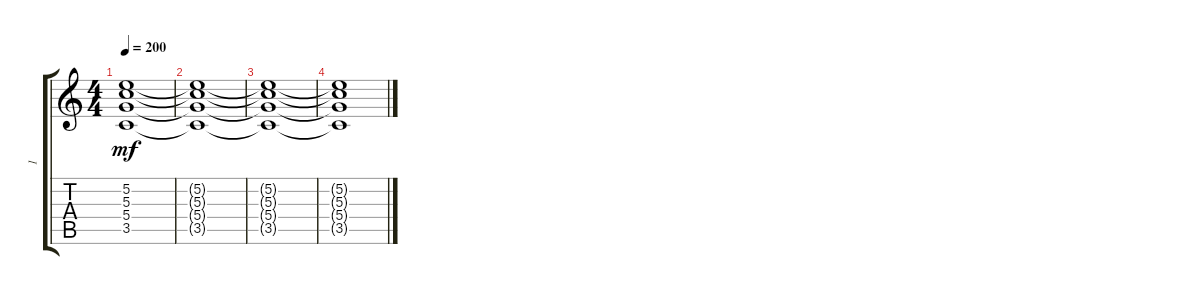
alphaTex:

\track ("1" "1") {instrument distortionguitar}
\staff {score tabs}
\tuning (E4 B3 G3 D3 A2 E2) {hide}
\ts (4 4)
\tempo 200
\clef g2
\ks c
(5.2{t} 5.3{t} 5.4{t} 3.5{t}).1{dy mf} |
(5.2{t} 5.3{t} 5.4{t} 3.5{t}).1 |
(5.2{t} 5.3{t} 5.4{t} 3.5{t}).1 |
(5.2{t} 5.3{t} 5.4{t} 3.5{t}).1
